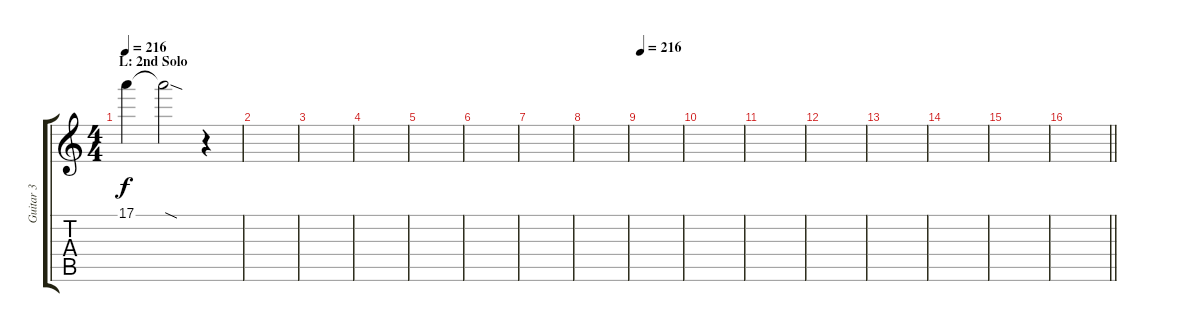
\track ("Guitar 3" "Guitar 3") {instrument distortionguitar}
\staff {score tabs}
\tuning (E4 B3 G3 D3 A2 E2) {hide}
\ts (4 4)
\section ("" "L: 2nd Solo")
\tempo 216
\clef g2
\ks c
17.1{t}.4{dy f} 17.1{sod t}.2 r.4 |
|
|
|
|
|
|
|
\tempo 216
|
|
|
|
|
|
|
\barLineRight lightlight
